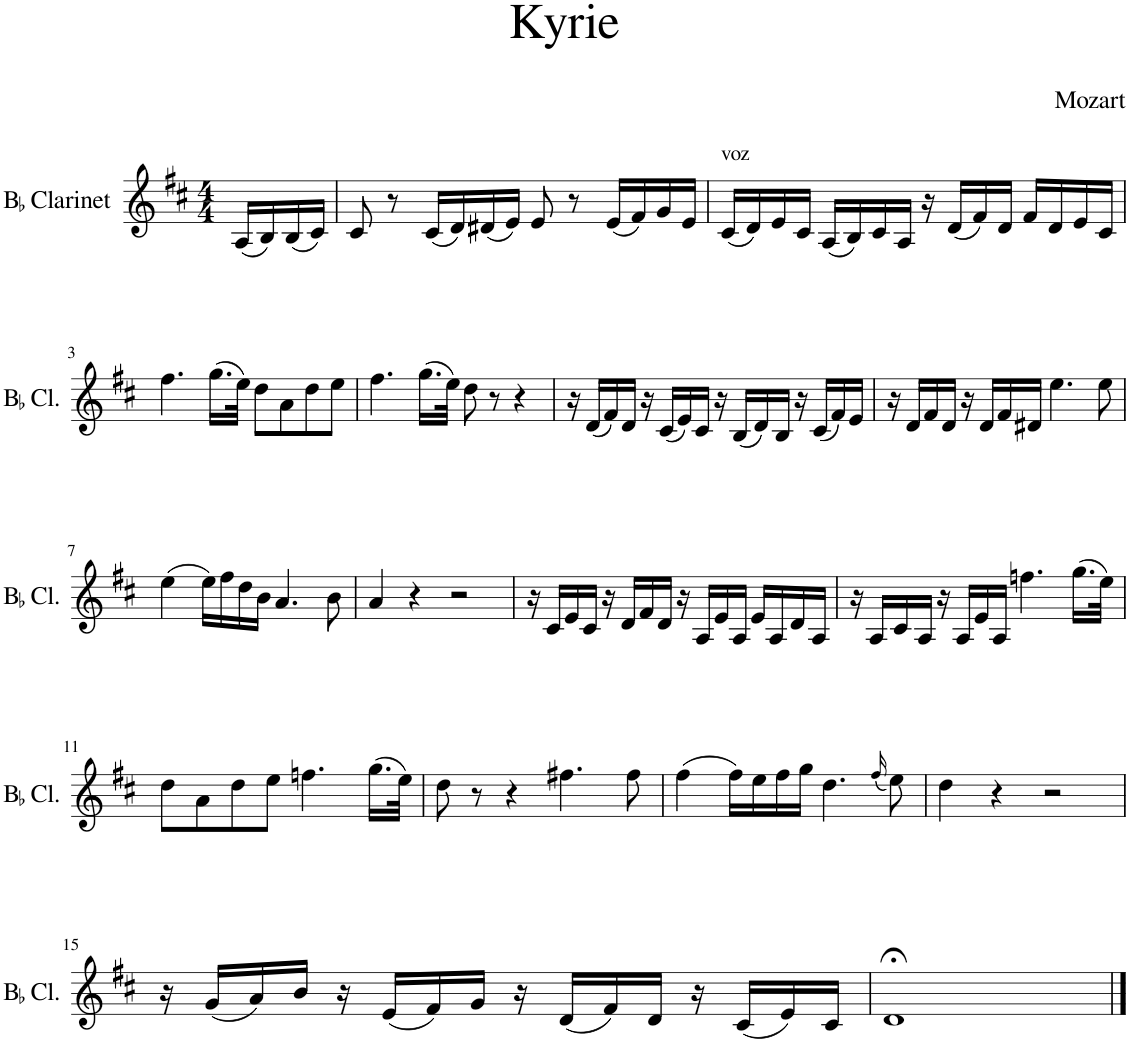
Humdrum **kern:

**kern
*part1
*staff1
*I"BaccidentalFlat Clarinet
*I'BaccidentalFlat Cl.
*clefG2
*Trd1c2
*k[f#c#]
*M4/4
=
(16A/LL
16B/)
(16B/
16c#/JJ)
=1
8c#/
8r
(16c#/LL
16d/)
(16d#X/
16e/JJ)
8e/
8r
(16e/LL
16f#/)
16g/
16e/JJ
=2
!LO:TX:a:t=voz
(16c#/LL
16d/)
16e/
16c#/JJ
(16A/LL
16B/)
16c#/
16A/JJ
16r
(16d/LL
16f#/)
16d/JJ
16f#/LL
16d/
16e/
16c#/JJ
!!LO:LB:g=z
=3
4.ff#\
(16.gg\LL
32ee\JJk)
8dd\L
8a\
8dd\
8ee\J
=4
4.ff#\
(16.gg\LL
32ee\JJk)
8dd\
8r
4r
=5
16r
(16d/LL
16f#/)
16d/JJ
16r
(16c#/LL
16e/)
16c#/JJ
16r
(16B/LL
16d/)
16B/JJ
16r
(16c#/LL
16f#/)
16e/JJ
=6
16r
16d/LL
16f#/
16d/JJ
16r
16d/LL
16f#/
16d#X/JJ
4.ee\
8ee\
!!LO:LB:g=z
=7
(4ee\
16ee\LL)
16ff#\
16dd\
16b\JJ
4.a/
8b\
=8
4a/
4r
2r
=9
16r
16c#/LL
16e/
16c#/JJ
16r
16d/LL
16f#/
16d/JJ
16r
16A/LL
16e/
16A/JJ
16e/LL
16A/
16d/
16A/JJ
=10
16r
16A/LL
16c#/
16A/JJ
16r
16A/LL
16e/
16A/JJ
4.ffn\
(16.gg\LL
32ee\JJk)
!!LO:LB:g=z
=11
8dd\L
8a\
8dd\
8ee\J
4.ffn\
(16.gg\LL
32ee\JJk)
=12
8dd\
8r
4r
4.ff#X\
8ff#\
=13
(4ff#\
16ff#\LL)
16ee\
16ff#\
16gg\JJ
4.dd\
(16qff#/
8ee\)
=14
4dd\
4r
2r
!!LO:LB:g=z
=15
16r
(16g/LL
16a/)
16b/JJ
16r
(16e/LL
16f#/)
16g/JJ
16r
(16d/LL
16f#/)
16d/JJ
16r
(16c#/LL
16e/)
16c#/JJ
=16
1d;<
==
*-
